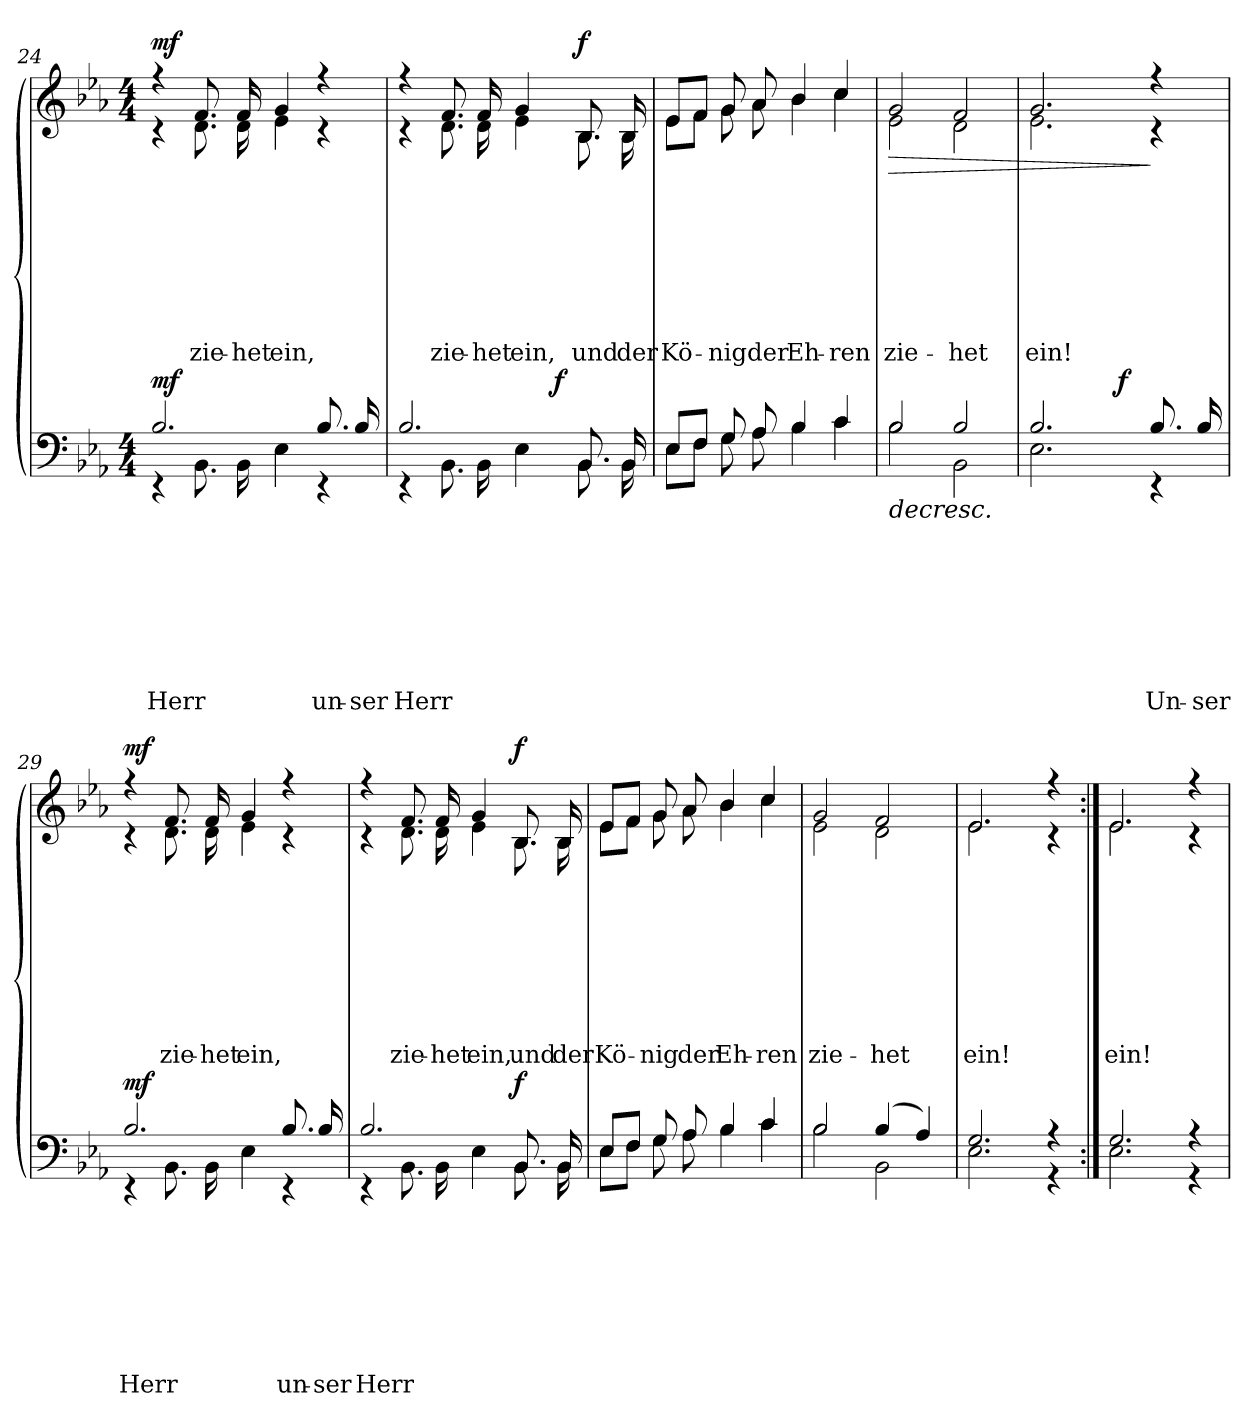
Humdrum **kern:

**kern	**text	**text	**text	**text	**text	**text	**text	**text	**dynam	**kern	**text	**text	**text	**text	**text	**text	**text	**text	**dynam
*part2	*part2	*part2	*part2	*part2	*part2	*part2	*part2	*part2	*part2	*part1	*part1	*part1	*part1	*part1	*part1	*part1	*part1	*part1	*part1
*staff2	*staff2	*staff2	*staff2	*staff2	*staff2	*staff2	*staff2	*staff2	*staff2	*staff1	*staff1	*staff1	*staff1	*staff1	*staff1	*staff1	*staff1	*staff1	*staff1
*clefF4	*	*	*	*	*	*	*	*	*	*clefG2	*	*	*	*	*	*	*	*	*
*k[b-e-a-]	*	*	*	*	*	*	*	*	*	*k[b-e-a-]	*	*	*	*	*	*	*	*	*
*E-:	*	*	*	*	*	*	*	*	*	*E-:	*	*	*	*	*	*	*	*	*
*M4/4	*	*	*	*	*	*	*	*	*	*M4/4	*	*	*	*	*	*	*	*	*
=24	=24	=24	=24	=24	=24	=24	=24	=24	=24	=24	=24	=24	=24	=24	=24	=24	=24	=24	=24
!	!	!	!	!	!	!	!	!LO:LY:a	!LO:DY:b	!	!	!	!	!	!	!	!	!	!LO:DY:a
*^	*	*	*	*	*	*	*	*	*	*^	*	*	*	*	*	*	*	*	*
2.B-/	4rEE	.	.	.	.	.	.	.	Herr	mf	4r	4r	.	.	.	.	.	.	.	.	mf
!	!	!	!	!	!	!	!	!	!	!	!	!	!	!	!	!	!	!	!	!LO:LY:b	!
.	8.BB-\	.	.	.	.	.	.	.	.	.	8.f/	8.d\	.	.	.	.	.	.	.	zie-	.
!	!	!	!	!	!	!	!	!	!	!	!	!	!	!	!	!	!	!	!	!LO:LY:b	!
.	16BB-\	.	.	.	.	.	.	.	.	.	16f/	16d\	.	.	.	.	.	.	.	-het	.
!	!	!	!	!	!	!	!	!	!	!	!	!	!	!	!	!	!	!	!	!LO:LY:b	!
.	4E-\	.	.	.	.	.	.	.	.	.	4g/	4e-\	.	.	.	.	.	.	.	ein,	.
!	!	!	!	!	!	!	!	!	!LO:LY:a	!	!	!	!	!	!	!	!	!	!	!	!
8.B-/	4rEE	.	.	.	.	.	.	.	un-	.	4r	4r	.	.	.	.	.	.	.	.	.
!	!	!	!	!	!	!	!	!	!LO:LY:a	!	!	!	!	!	!	!	!	!	!	!	!
16B-/	.	.	.	.	.	.	.	.	-ser	.	.	.	.	.	.	.	.	.	.	.	.
*v	*v	*	*	*	*	*	*	*	*	*	*	*	*	*	*	*	*	*	*	*	*
!!LO:LB:g=z	!!
=25	=25	=25	=25	=25	=25	=25	=25	=25	=25	=25	=25	=25	=25	=25	=25	=25	=25	=25	=25	=25
!	!	!	!	!	!	!	!	!LO:LY:a	!	!	!	!	!	!	!	!	!	!	!	!
*^	*	*	*	*	*	*	*	*	*	*	*	*	*	*	*	*	*	*	*	*
*	*^	*	*	*	*	*	*	*	*	*	*	*	*	*	*	*	*	*	*	*	*
2.B-/	4rEE	2ryy	.	.	.	.	.	.	.	Herr	.	4r	4r	.	.	.	.	.	.	.	.	.
!	!	!	!	!	!	!	!	!	!	!	!	!	!	!	!	!	!	!	!	!	!LO:LY:b	!
.	8.BB-\	.	.	.	.	.	.	.	.	.	.	8.f/	8.d\	.	.	.	.	.	.	.	zie-	.
!	!	!	!	!	!	!	!	!	!	!	!	!	!	!	!	!	!	!	!	!	!LO:LY:b	!
.	16BB-\	.	.	.	.	.	.	.	.	.	.	16f/	16d\	.	.	.	.	.	.	.	-het	.
!	!	!	!	!	!	!	!	!	!	!	!	!	!	!	!	!	!	!	!	!	!LO:LY:b	!
.	4E-\	8ryy	.	.	.	.	.	.	.	.	.	4g/	4e-\	.	.	.	.	.	.	.	ein,	.
.	.	32ryy	.	.	.	.	.	.	.	.	.	.	.	.	.	.	.	.	.	.	.	.
!	!	!	!	!	!	!	!	!	!	!	!LO:DY:b	!	!	!	!	!	!	!	!	!	!	!
.	.	4ryy	.	.	.	.	.	.	.	.	f	.	.	.	.	.	.	.	.	.	.	.
!	!	!	!	!	!	!	!	!	!	!	!	!	!	!	!	!	!	!	!	!	!LO:LY:b	!LO:DY:a
8.BB-/	8.BB-\	.	.	.	.	.	.	.	.	.	.	8.B-/	8.B-\	.	.	.	.	.	.	.	und	f
.	.	16.ryy	.	.	.	.	.	.	.	.	.	.	.	.	.	.	.	.	.	.	.	.
!	!	!	!	!	!	!	!	!	!	!	!	!	!	!	!	!	!	!	!	!	!LO:LY:b	!
16BB-/	16BB-\	.	.	.	.	.	.	.	.	.	.	16B-/	16B-\	.	.	.	.	.	.	.	der	.
=26	=26	=26	=26	=26	=26	=26	=26	=26	=26	=26	=26	=26	=26	=26	=26	=26	=26	=26	=26	=26	=26	=26
!	!	!	!	!	!	!	!	!	!	!	!	!	!	!	!	!	!	!	!	!	!LO:LY:b	!
*	*v	*v	*	*	*	*	*	*	*	*	*	*	*	*	*	*	*	*	*	*	*	*
8E-/L	8E-\L	.	.	.	.	.	.	.	.	.	8e-/L	8e-\L	.	.	.	.	.	.	.	Kö-	.
8F/J	8F\J	.	.	.	.	.	.	.	.	.	8f/J	8f\J	.	.	.	.	.	.	.	.	.
!	!	!	!	!	!	!	!	!	!	!	!	!	!	!	!	!	!	!	!	!LO:LY:b	!
8G/	8G\	.	.	.	.	.	.	.	.	.	8g/	8g\	.	.	.	.	.	.	.	-nig	.
!	!	!	!	!	!	!	!	!	!	!	!	!	!	!	!	!	!	!	!	!LO:LY:b	!
8A-/	8A-\	.	.	.	.	.	.	.	.	.	8a-/	8a-\	.	.	.	.	.	.	.	der	.
!	!	!	!	!	!	!	!	!	!	!	!	!	!	!	!	!	!	!	!	!LO:LY:b	!
4B-/	4B-\	.	.	.	.	.	.	.	.	.	4b-/	4b-\	.	.	.	.	.	.	.	Eh-	.
!	!	!	!	!	!	!	!	!	!	!	!	!	!	!	!	!	!	!	!	!LO:LY:b	!
4c/	4c\	.	.	.	.	.	.	.	.	.	4cc/	4cc\	.	.	.	.	.	.	.	-ren	.
=27	=27	=27	=27	=27	=27	=27	=27	=27	=27	=27	=27	=27	=27	=27	=27	=27	=27	=27	=27	=27	=27
!	!	!	!	!	!	!	!	!	!	!LO:HP:b	!	!	!	!	!	!	!	!	!	!LO:LY:b	!LO:HP:b
2B-/	2B-\	.	.	.	.	.	.	.	.	>	2g/	2e-\	.	.	.	.	.	.	.	zie-	>
!	!	!	!	!	!	!	!	!	!	!	!	!	!	!	!	!	!	!	!	!LO:LY:b	!
2B-/	2BB-\	.	.	.	.	.	.	.	.	.	2f/	2d\	.	.	.	.	.	.	.	-het	.
=28	=28	=28	=28	=28	=28	=28	=28	=28	=28	=28	=28	=28	=28	=28	=28	=28	=28	=28	=28	=28	=28
!	!	!	!	!	!	!	!	!	!	!	!	!	!	!	!	!	!	!	!	!LO:LY:b	!
*	*^	*	*	*	*	*	*	*	*	*	*	*	*	*	*	*	*	*	*	*	*
2.B-/	2.E-\	2ryy	.	.	.	.	.	.	.	.	.	2.g/	2.e-\	.	.	.	.	.	.	.	ein!	.
.	.	16.ryy	.	.	.	.	.	.	.	.	.	.	.	.	.	.	.	.	.	.	.	.
!	!	!	!	!	!	!	!	!	!	!	!LO:DY:a	!	!	!	!	!	!	!	!	!	!	!
.	.	4ryy	.	.	.	.	.	.	.	.	f	.	.	.	.	.	.	.	.	.	.	.
!	!	!	!	!	!	!	!	!	!	!LO:LY:a	!	!	!	!	!	!	!	!	!	!	!	!
8.B-/	4rEE	.	.	.	.	.	.	.	.	Un-	]	4r	4r	.	.	.	.	.	.	.	.	]
.	.	8ryy	.	.	.	.	.	.	.	.	.	.	.	.	.	.	.	.	.	.	.	.
!	!	!	!	!	!	!	!	!	!	!LO:LY:a	!	!	!	!	!	!	!	!	!	!	!	!
16B-/	.	.	.	.	.	.	.	.	.	-ser	.	.	.	.	.	.	.	.	.	.	.	.
.	.	32ryy	.	.	.	.	.	.	.	.	.	.	.	.	.	.	.	.	.	.	.	.
!!LO:LB:g=z	!!
=29	=29	=29	=29	=29	=29	=29	=29	=29	=29	=29	=29	=29	=29	=29	=29	=29	=29	=29	=29	=29	=29	=29
!	!	!	!	!	!	!	!	!	!	!LO:LY:a	!LO:DY:b	!	!	!	!	!	!	!	!	!	!	!LO:DY:a
*	*v	*v	*	*	*	*	*	*	*	*	*	*	*	*	*	*	*	*	*	*	*	*
2.B-/	4rEE	.	.	.	.	.	.	.	Herr	mf	4r	4r	.	.	.	.	.	.	.	.	mf
!	!	!	!	!	!	!	!	!	!	!	!	!	!	!	!	!	!	!	!	!LO:LY:b	!
.	8.BB-\	.	.	.	.	.	.	.	.	.	8.f/	8.d\	.	.	.	.	.	.	.	zie-	.
!	!	!	!	!	!	!	!	!	!	!	!	!	!	!	!	!	!	!	!	!LO:LY:b	!
.	16BB-\	.	.	.	.	.	.	.	.	.	16f/	16d\	.	.	.	.	.	.	.	-het	.
!	!	!	!	!	!	!	!	!	!	!	!	!	!	!	!	!	!	!	!	!LO:LY:b	!
.	4E-\	.	.	.	.	.	.	.	.	.	4g/	4e-\	.	.	.	.	.	.	.	ein,	.
!	!	!	!	!	!	!	!	!	!LO:LY:a	!	!	!	!	!	!	!	!	!	!	!	!
8.B-/	4rEE	.	.	.	.	.	.	.	un-	.	4r	4r	.	.	.	.	.	.	.	.	.
!	!	!	!	!	!	!	!	!	!LO:LY:a	!	!	!	!	!	!	!	!	!	!	!	!
16B-/	.	.	.	.	.	.	.	.	-ser	.	.	.	.	.	.	.	.	.	.	.	.
=30	=30	=30	=30	=30	=30	=30	=30	=30	=30	=30	=30	=30	=30	=30	=30	=30	=30	=30	=30	=30	=30
!	!	!	!	!	!	!	!	!	!LO:LY:a	!	!	!	!	!	!	!	!	!	!	!	!
2.B-/	4rEE	.	.	.	.	.	.	.	Herr	.	4r	4r	.	.	.	.	.	.	.	.	.
!	!	!	!	!	!	!	!	!	!	!	!	!	!	!	!	!	!	!	!	!LO:LY:b	!
.	8.BB-\	.	.	.	.	.	.	.	.	.	8.f/	8.d\	.	.	.	.	.	.	.	zie-	.
!	!	!	!	!	!	!	!	!	!	!	!	!	!	!	!	!	!	!	!	!LO:LY:b	!
.	16BB-\	.	.	.	.	.	.	.	.	.	16f/	16d\	.	.	.	.	.	.	.	-het	.
!	!	!	!	!	!	!	!	!	!	!	!	!	!	!	!	!	!	!	!	!LO:LY:b	!
.	4E-\	.	.	.	.	.	.	.	.	.	4g/	4e-\	.	.	.	.	.	.	.	ein,	.
!	!	!	!	!	!	!	!	!	!	!LO:DY:b	!	!	!	!	!	!	!	!	!	!LO:LY:b	!LO:DY:a
8.BB-/	8.BB-\	.	.	.	.	.	.	.	.	f	8.B-/	8.B-\	.	.	.	.	.	.	.	und	f
!	!	!	!	!	!	!	!	!	!	!	!	!	!	!	!	!	!	!	!	!LO:LY:b	!
16BB-/	16BB-\	.	.	.	.	.	.	.	.	.	16B-/	16B-\	.	.	.	.	.	.	.	der	.
=31	=31	=31	=31	=31	=31	=31	=31	=31	=31	=31	=31	=31	=31	=31	=31	=31	=31	=31	=31	=31	=31
!	!	!	!	!	!	!	!	!	!	!	!	!	!	!	!	!	!	!	!	!LO:LY:b	!
8E-/L	8E-\L	.	.	.	.	.	.	.	.	.	8e-/L	8e-\L	.	.	.	.	.	.	.	Kö-	.
8F/J	8F\J	.	.	.	.	.	.	.	.	.	8f/J	8f\J	.	.	.	.	.	.	.	.	.
!	!	!	!	!	!	!	!	!	!	!	!	!	!	!	!	!	!	!	!	!LO:LY:b	!
8G/	8G\	.	.	.	.	.	.	.	.	.	8g/	8g\	.	.	.	.	.	.	.	-nig	.
!	!	!	!	!	!	!	!	!	!	!	!	!	!	!	!	!	!	!	!	!LO:LY:b	!
8A-/	8A-\	.	.	.	.	.	.	.	.	.	8a-/	8a-\	.	.	.	.	.	.	.	der	.
!	!	!	!	!	!	!	!	!	!	!	!	!	!	!	!	!	!	!	!	!LO:LY:b	!
4B-/	4B-\	.	.	.	.	.	.	.	.	.	4b-/	4b-\	.	.	.	.	.	.	.	Eh-	.
!	!	!	!	!	!	!	!	!	!	!	!	!	!	!	!	!	!	!	!	!LO:LY:b	!
4c/	4c\	.	.	.	.	.	.	.	.	.	4cc/	4cc\	.	.	.	.	.	.	.	-ren	.
!!LO:LB:g=z	!!
=32	=32	=32	=32	=32	=32	=32	=32	=32	=32	=32	=32	=32	=32	=32	=32	=32	=32	=32	=32	=32	=32
!	!	!	!	!	!	!	!	!	!	!	!	!	!	!	!	!	!	!	!	!LO:LY:b	!
2B-/	2B-\	.	.	.	.	.	.	.	.	.	2g/	2e-\	.	.	.	.	.	.	.	zie-	.
!	!	!	!	!	!	!	!	!	!	!	!	!	!	!	!	!	!	!	!	!LO:LY:b	!
(4B-/	2BB-\	.	.	.	.	.	.	.	.	.	2f/	2d\	.	.	.	.	.	.	.	-het	.
4A-/)	.	.	.	.	.	.	.	.	.	.	.	.	.	.	.	.	.	.	.	.	.
=33	=33	=33	=33	=33	=33	=33	=33	=33	=33	=33	=33	=33	=33	=33	=33	=33	=33	=33	=33	=33	=33
!	!	!	!	!	!	!	!	!	!	!	!	!	!	!	!	!	!	!	!	!LO:LY:b	!
2.G/	2.E-\	.	.	.	.	.	.	.	.	.	2.e-/	2.e-\	.	.	.	.	.	.	.	ein!	.
4r	4r	.	.	.	.	.	.	.	.	.	4r	4r	.	.	.	.	.	.	.	.	.
=34:|!	=34:|!	=34:|!	=34:|!	=34:|!	=34:|!	=34:|!	=34:|!	=34:|!	=34:|!	=34:|!	=34:|!	=34:|!	=34:|!	=34:|!	=34:|!	=34:|!	=34:|!	=34:|!	=34:|!	=34:|!	=34:|!
!	!	!	!	!	!	!	!	!	!	!	!	!	!	!	!	!	!	!	!	!LO:LY:b	!
2.G/	2.E-\	.	.	.	.	.	.	.	.	.	2.e-/	2.e-\	.	.	.	.	.	.	.	ein!	.
4r	4r	.	.	.	.	.	.	.	.	.	4r	4r	.	.	.	.	.	.	.	.	.
*v	*v	*	*	*	*	*	*	*	*	*	*	*	*	*	*	*	*	*	*	*	*
*	*	*	*	*	*	*	*	*	*	*v	*v	*	*	*	*	*	*	*	*	*
=	=	=	=	=	=	=	=	=	=	=	=	=	=	=	=	=	=	=	=
*-	*-	*-	*-	*-	*-	*-	*-	*-	*-	*-	*-	*-	*-	*-	*-	*-	*-	*-	*-
